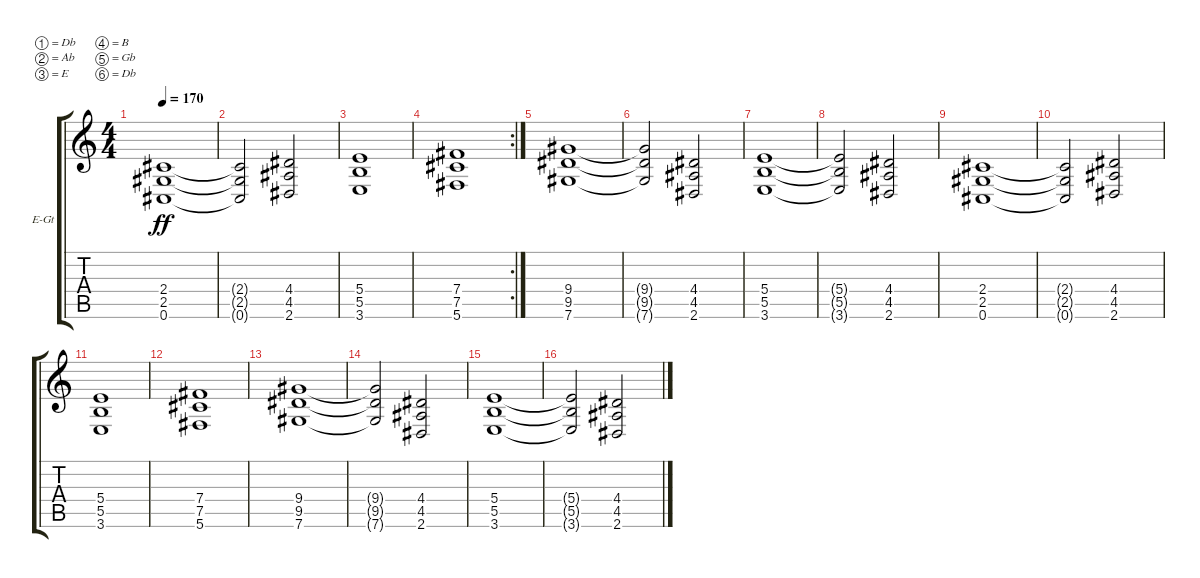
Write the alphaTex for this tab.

\defaultSystemsLayout 4
\bracketExtendMode groupsimilarinstruments
\firstSystemTrackNameOrientation horizontal
\otherSystemsTrackNameOrientation horizontal
\track ("Nergal" "E-Gt") {instrument distortionguitar}
\staff {score tabs}
\tuning (Db4 Ab3 E3 B2 Gb2 Db2)
\ts (4 4)
\tempo 170
\clef g2
\ks c
(0.6 2.5 2.4).1{dy ff} |
(0.6{t} 2.5{t} 2.4{t}).2 (2.6 4.5 4.4).2 |
(3.6 5.5 5.4).1 |
\rc 2
(5.6 7.5 7.4).1 |
(7.6 9.5 9.4).1 |
(7.6{t} 9.5{t} 9.4{t}).2 (2.6 4.5 4.4).2 |
(3.6 5.5 5.4).1 |
(3.6{t} 5.5{t} 5.4{t}).2 (2.6 4.5 4.4).2 |
(0.6 2.5 2.4).1 |
(0.6{t} 2.5{t} 2.4{t}).2 (2.6 4.5 4.4).2 |
(3.6 5.5 5.4).1 |
(5.6 7.5 7.4).1 |
(7.6 9.5 9.4).1 |
(7.6{t} 9.5{t} 9.4{t}).2 (2.6 4.5 4.4).2 |
(3.6 5.5 5.4).1 |
(3.6{t} 5.5{t} 5.4{t}).2 (2.6 4.5 4.4).2
